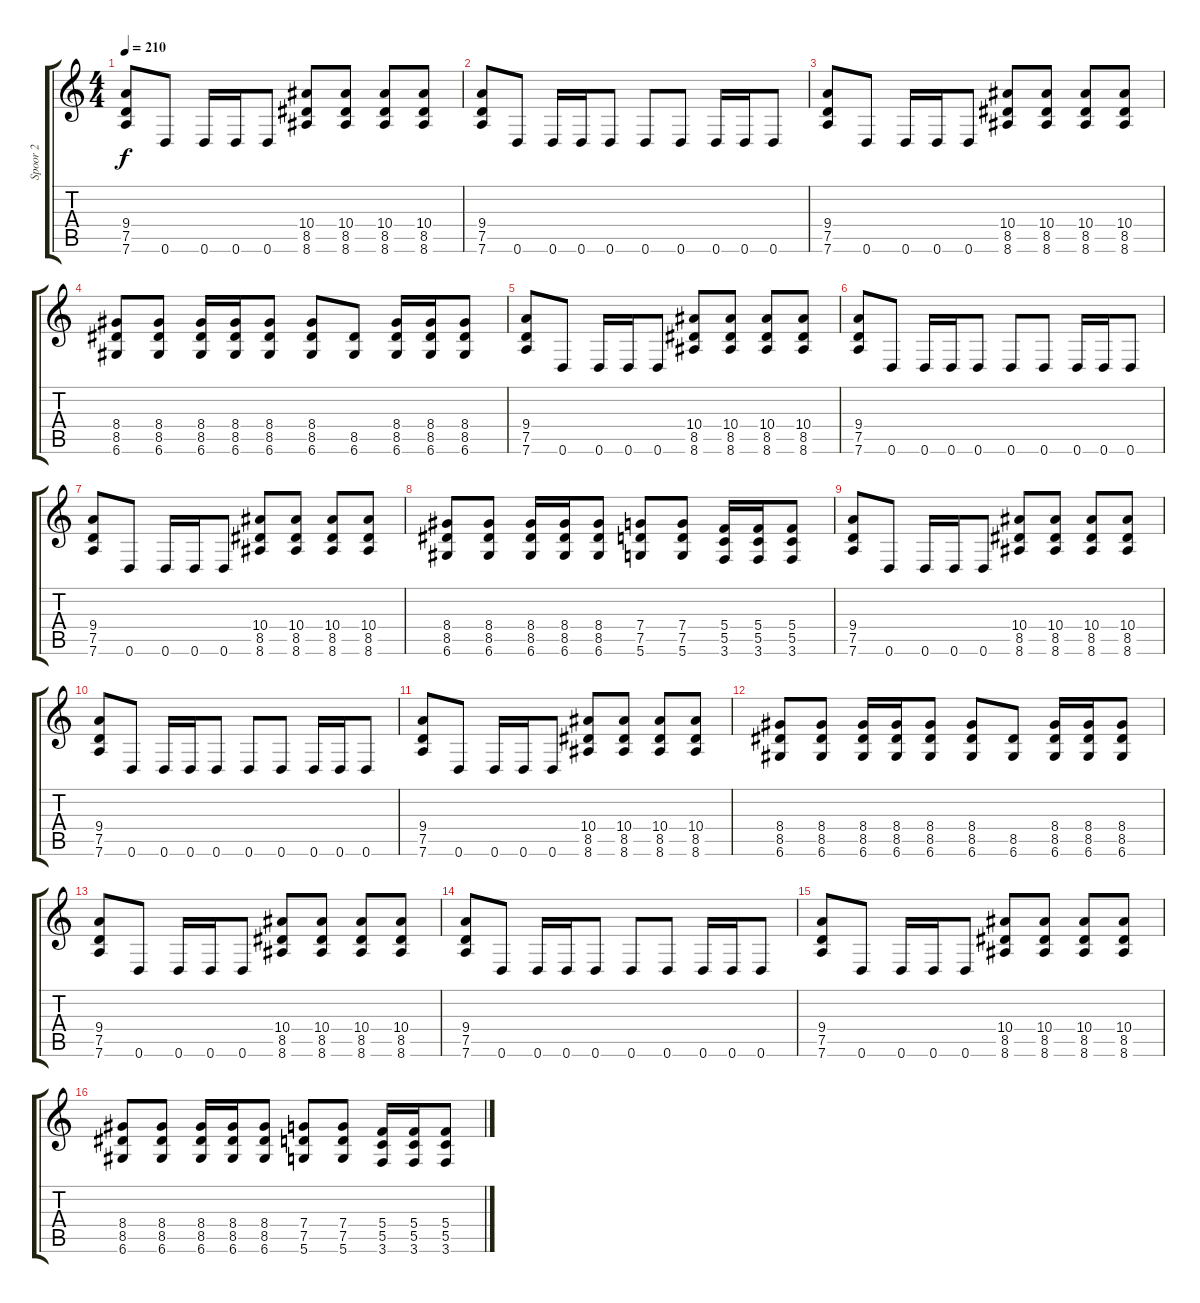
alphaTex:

\track ("Spoor 2" "Spoor 2") {instrument distortionguitar}
\staff {score tabs}
\tuning (D4 A3 F3 C3 G2 D2) {hide}
\ts (4 4)
\tempo 210
\clef g2
\ks c
(9.4 7.5 7.6).8{dy f} 0.6.8 0.6.16 0.6.16 0.6.8 (10.4 8.5 8.6).8 (10.4 8.5 8.6).8 (10.4 8.5 8.6).8 (10.4 8.5 8.6).8 |
(9.4 7.5 7.6).8 0.6.8 0.6.16 0.6.16 0.6.8 0.6.8 0.6.8 0.6.16 0.6.16 0.6.8 |
(9.4 7.5 7.6).8 0.6.8 0.6.16 0.6.16 0.6.8 (10.4 8.5 8.6).8 (10.4 8.5 8.6).8 (10.4 8.5 8.6).8 (10.4 8.5 8.6).8 |
(8.4 8.5 6.6).8 (8.4 8.5 6.6).8 (8.4 8.5 6.6).16 (8.4 8.5 6.6).16 (8.4 8.5 6.6).8 (8.4 8.5 6.6).8 (8.5 6.6).8 (8.4 8.5 6.6).16 (8.4 8.5 6.6).16 (8.4 8.5 6.6).8 |
(9.4 7.5 7.6).8 0.6.8 0.6.16 0.6.16 0.6.8 (10.4 8.5 8.6).8 (10.4 8.5 8.6).8 (10.4 8.5 8.6).8 (10.4 8.5 8.6).8 |
(9.4 7.5 7.6).8 0.6.8 0.6.16 0.6.16 0.6.8 0.6.8 0.6.8 0.6.16 0.6.16 0.6.8 |
(9.4 7.5 7.6).8 0.6.8 0.6.16 0.6.16 0.6.8 (10.4 8.5 8.6).8 (10.4 8.5 8.6).8 (10.4 8.5 8.6).8 (10.4 8.5 8.6).8 |
(8.4 8.5 6.6).8 (8.4 8.5 6.6).8 (8.4 8.5 6.6).16 (8.4 8.5 6.6).16 (8.4 8.5 6.6).8 (7.4 7.5 5.6).8 (7.4 7.5 5.6).8 (5.4 5.5 3.6).16 (5.4 5.5 3.6).16 (5.4 5.5 3.6).8 |
(9.4 7.5 7.6).8 0.6.8 0.6.16 0.6.16 0.6.8 (10.4 8.5 8.6).8 (10.4 8.5 8.6).8 (10.4 8.5 8.6).8 (10.4 8.5 8.6).8 |
(9.4 7.5 7.6).8 0.6.8 0.6.16 0.6.16 0.6.8 0.6.8 0.6.8 0.6.16 0.6.16 0.6.8 |
(9.4 7.5 7.6).8 0.6.8 0.6.16 0.6.16 0.6.8 (10.4 8.5 8.6).8 (10.4 8.5 8.6).8 (10.4 8.5 8.6).8 (10.4 8.5 8.6).8 |
(8.4 8.5 6.6).8 (8.4 8.5 6.6).8 (8.4 8.5 6.6).16 (8.4 8.5 6.6).16 (8.4 8.5 6.6).8 (8.4 8.5 6.6).8 (8.5 6.6).8 (8.4 8.5 6.6).16 (8.4 8.5 6.6).16 (8.4 8.5 6.6).8 |
(9.4 7.5 7.6).8 0.6.8 0.6.16 0.6.16 0.6.8 (10.4 8.5 8.6).8 (10.4 8.5 8.6).8 (10.4 8.5 8.6).8 (10.4 8.5 8.6).8 |
(9.4 7.5 7.6).8 0.6.8 0.6.16 0.6.16 0.6.8 0.6.8 0.6.8 0.6.16 0.6.16 0.6.8 |
(9.4 7.5 7.6).8 0.6.8 0.6.16 0.6.16 0.6.8 (10.4 8.5 8.6).8 (10.4 8.5 8.6).8 (10.4 8.5 8.6).8 (10.4 8.5 8.6).8 |
(8.4 8.5 6.6).8 (8.4 8.5 6.6).8 (8.4 8.5 6.6).16 (8.4 8.5 6.6).16 (8.4 8.5 6.6).8 (7.4 7.5 5.6).8 (7.4 7.5 5.6).8 (5.4 5.5 3.6).16 (5.4 5.5 3.6).16 (5.4 5.5 3.6).8
